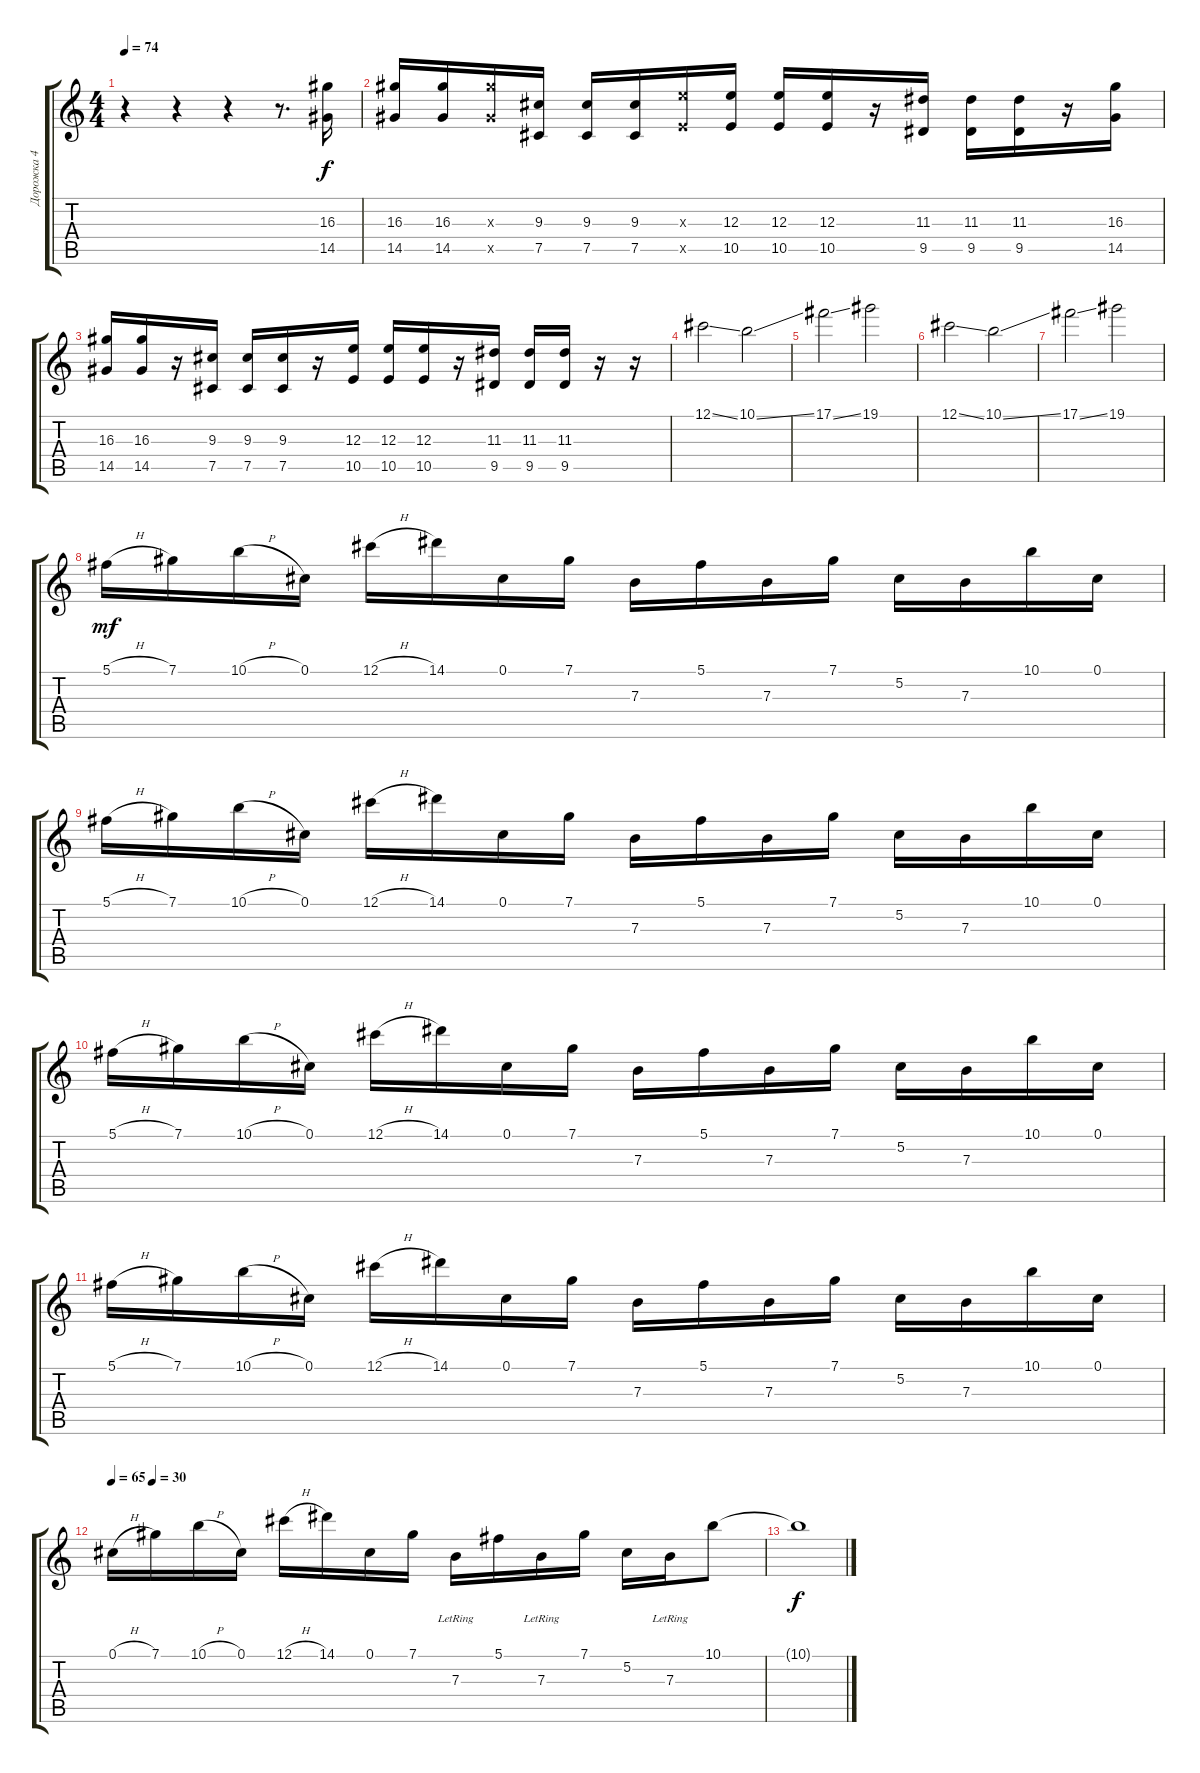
\track ("Дорожка 4" "Дорожка 4") {instrument distortionguitar}
\staff {score tabs}
\tuning (Db4 Ab3 E3 B2 Gb2 B1) {hide}
\ts (4 4)
\tempo 74
\clef g2
\ks c
r.4{dy f} r.4 r.4 r.8{d} (16.3 14.5).16 |
(16.3 14.5).16 (16.3 14.5).16 (16.3{x} 14.5{x}).16 (9.3 7.5).16 (9.3 7.5).16 (9.3 7.5).16 (12.3{x} 10.5{x}).16 (12.3 10.5).16 (12.3 10.5).16 (12.3 10.5).16 r.16 (11.3 9.5).16 (11.3 9.5).16 (11.3 9.5).16 r.16 (16.3 14.5).16 |
(16.3 14.5).16 (16.3 14.5).16 r.16 (9.3 7.5).16 (9.3 7.5).16 (9.3 7.5).16 r.16 (12.3 10.5).16 (12.3 10.5).16 (12.3 10.5).16 r.16 (11.3 9.5).16 (11.3 9.5).16 (11.3 9.5).16 r.16 r.16 |
12.1{ss}.2 10.1{ss}.2 |
17.1{ss}.2 19.1.2 |
12.1{ss}.2 10.1{ss}.2 |
17.1{ss}.2 19.1.2 |
5.1{h}.16{dy mf} 7.1.16 10.1{h}.16 0.1.16 12.1{h}.16 14.1.16 0.1.16 7.1.16 7.3.16 5.1.16 7.3.16 7.1.16 5.2.16 7.3.16 10.1.16 0.1.16 |
5.1{h}.16 7.1.16 10.1{h}.16 0.1.16 12.1{h}.16 14.1.16 0.1.16 7.1.16 7.3.16 5.1.16 7.3.16 7.1.16 5.2.16 7.3.16 10.1.16 0.1.16 |
5.1{h}.16 7.1.16 10.1{h}.16 0.1.16 12.1{h}.16 14.1.16 0.1.16 7.1.16 7.3.16 5.1.16 7.3.16 7.1.16 5.2.16 7.3.16 10.1.16 0.1.16 |
5.1{h}.16 7.1.16 10.1{h}.16 0.1.16 12.1{h}.16 14.1.16 0.1.16 7.1.16 7.3.16 5.1.16 7.3.16 7.1.16 5.2.16 7.3.16 10.1.16 0.1.16 |
\tempo 65
\tempo (30 0.0625)
0.1{h}.16 7.1.16 10.1{h}.16 0.1.16 12.1{h}.16 14.1.16 0.1.16 7.1.16 7.3{lr}.16 5.1.16 7.3{lr}.16 7.1.16 5.2.16 7.3{lr}.16 10.1.8 |
10.1{t}.1{dy f}
